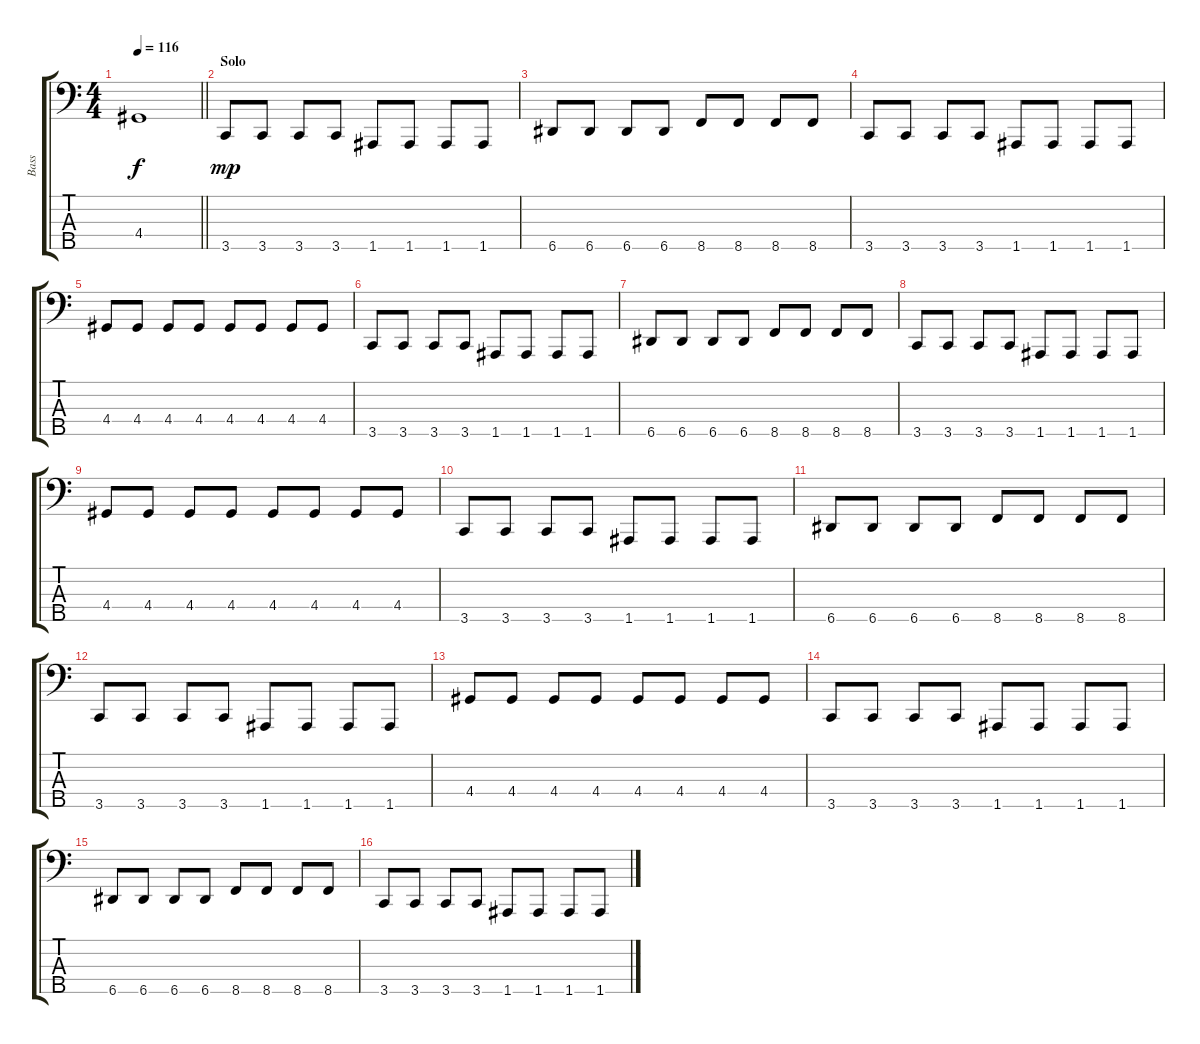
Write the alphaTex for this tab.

\track ("Bass" "Bass") {instrument electricbassfinger}
\staff {score tabs}
\tuning (G2 D2 A1 E1 A0) {hide}
\ts (4 4)
\tempo 116
\clef f4
\barLineRight lightlight
\ks c
4.4.1{dy f} |
\section ("" "Solo")
3.5.8{dy mp} 3.5.8 3.5.8 3.5.8 1.5.8 1.5.8 1.5.8 1.5.8 |
6.5.8 6.5.8 6.5.8 6.5.8 8.5.8 8.5.8 8.5.8 8.5.8 |
3.5.8 3.5.8 3.5.8 3.5.8 1.5.8 1.5.8 1.5.8 1.5.8 |
4.4.8 4.4.8 4.4.8 4.4.8 4.4.8 4.4.8 4.4.8 4.4.8 |
3.5.8 3.5.8 3.5.8 3.5.8 1.5.8 1.5.8 1.5.8 1.5.8 |
6.5.8 6.5.8 6.5.8 6.5.8 8.5.8 8.5.8 8.5.8 8.5.8 |
3.5.8 3.5.8 3.5.8 3.5.8 1.5.8 1.5.8 1.5.8 1.5.8 |
4.4.8 4.4.8 4.4.8 4.4.8 4.4.8 4.4.8 4.4.8 4.4.8 |
3.5.8 3.5.8 3.5.8 3.5.8 1.5.8 1.5.8 1.5.8 1.5.8 |
6.5.8 6.5.8 6.5.8 6.5.8 8.5.8 8.5.8 8.5.8 8.5.8 |
3.5.8 3.5.8 3.5.8 3.5.8 1.5.8 1.5.8 1.5.8 1.5.8 |
4.4.8 4.4.8 4.4.8 4.4.8 4.4.8 4.4.8 4.4.8 4.4.8 |
3.5.8 3.5.8 3.5.8 3.5.8 1.5.8 1.5.8 1.5.8 1.5.8 |
6.5.8 6.5.8 6.5.8 6.5.8 8.5.8 8.5.8 8.5.8 8.5.8 |
3.5.8 3.5.8 3.5.8 3.5.8 1.5.8 1.5.8 1.5.8 1.5.8
